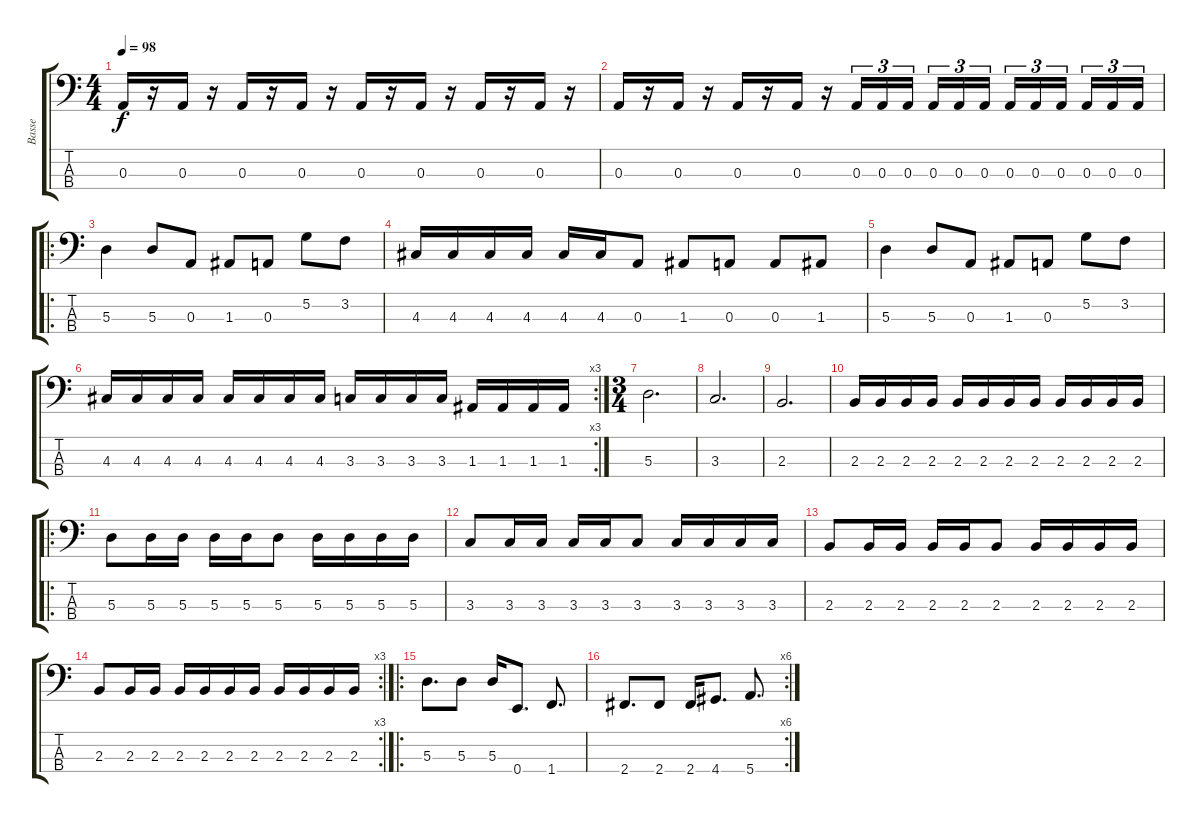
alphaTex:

\track ("Basse" "Basse") {instrument electricbassfinger}
\staff {score tabs}
\tuning (G2 D2 A1 E1) {hide}
\ts (4 4)
\tempo 98
\clef f4
\ks c
0.3.16{dy f} r.16 0.3.16 r.16 0.3.16 r.16 0.3.16 r.16 0.3.16 r.16 0.3.16 r.16 0.3.16 r.16 0.3.16 r.16 |
0.3.16 r.16 0.3.16 r.16 0.3.16 r.16 0.3.16 r.16 0.3.16{tu (3 2)} 0.3.16{tu (3 2)} 0.3.16{tu (3 2) beam splitsecondary} 0.3.16{tu (3 2)} 0.3.16{tu (3 2)} 0.3.16{tu (3 2)} 0.3.16{tu (3 2)} 0.3.16{tu (3 2)} 0.3.16{tu (3 2) beam splitsecondary} 0.3.16{tu (3 2)} 0.3.16{tu (3 2)} 0.3.16{tu (3 2)} |
\ro
5.3.4 5.3.8 0.3.8 1.3.8 0.3.8 5.2.8 3.2.8 |
4.3.16 4.3.16 4.3.16 4.3.16 4.3.16 4.3.16 0.3.8 1.3.8 0.3.8 0.3.8 1.3.8 |
5.3.4 5.3.8 0.3.8 1.3.8 0.3.8 5.2.8 3.2.8 |
\rc 3
4.3.16 4.3.16 4.3.16 4.3.16 4.3.16 4.3.16 4.3.16 4.3.16 3.3.16 3.3.16 3.3.16 3.3.16 1.3.16 1.3.16 1.3.16 1.3.16 |
\ts (3 4)
5.3.2{d} |
3.3.2{d} |
2.3.2{d} |
2.3.16 2.3.16 2.3.16 2.3.16 2.3.16 2.3.16 2.3.16 2.3.16 2.3.16 2.3.16 2.3.16 2.3.16 |
\ro
5.3.8 5.3.16 5.3.16 5.3.16 5.3.16 5.3.8 5.3.16 5.3.16 5.3.16 5.3.16 |
3.3.8 3.3.16 3.3.16 3.3.16 3.3.16 3.3.8 3.3.16 3.3.16 3.3.16 3.3.16 |
2.3.8 2.3.16 2.3.16 2.3.16 2.3.16 2.3.8 2.3.16 2.3.16 2.3.16 2.3.16 |
\rc 3
2.3.8 2.3.16 2.3.16 2.3.16 2.3.16 2.3.16 2.3.16 2.3.16 2.3.16 2.3.16 2.3.16 |
\ro
5.3.8{d} 5.3.8 5.3.16 0.4.8{d} 1.4.8{d} |
\rc 6
2.4.8{d} 2.4.8 2.4.16 4.4.8{d} 5.4.8{d}
